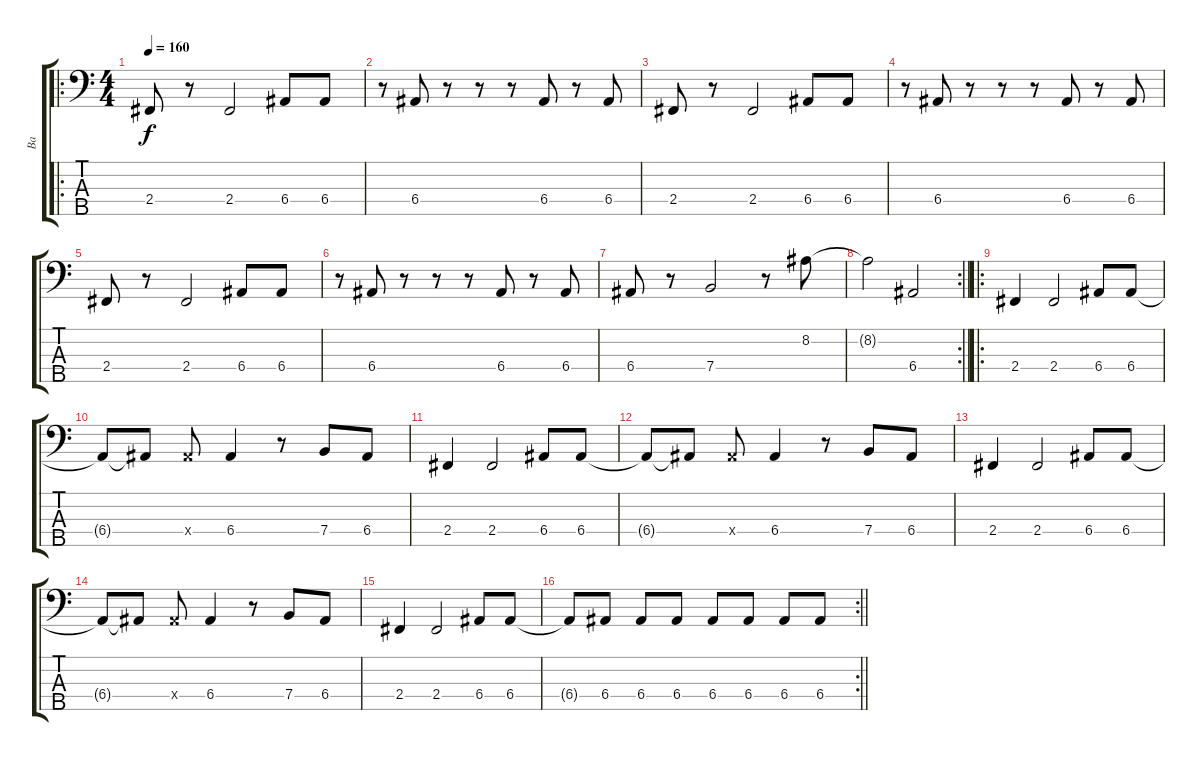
\track ("Ba" "Ba") {instrument electricbassfinger}
\staff {score tabs}
\tuning (G2 D2 A1 E1 B0) {hide}
\ro
\ts (4 4)
\tempo 160
\clef f4
\ks c
2.4.8{dy f instrument electricbassfinger} r.8 2.4.2 6.4.8 6.4.8 |
r.8 6.4.8 r.8 r.8 r.8 6.4.8 r.8 6.4.8 |
2.4.8 r.8 2.4.2 6.4.8 6.4.8 |
r.8 6.4.8 r.8 r.8 r.8 6.4.8 r.8 6.4.8 |
2.4.8 r.8 2.4.2 6.4.8 6.4.8 |
r.8 6.4.8 r.8 r.8 r.8 6.4.8 r.8 6.4.8 |
6.4.8 r.8 7.4.2 r.8 8.2.8 |
\rc 2
\barLineRight lightlight
8.2{t}.2 6.4.2 |
\ro
2.4.4 2.4.2 6.4.8 6.4.8 |
6.4{t}.8 6.4{t}.8 6.4{x}.8 6.4.4 r.8 7.4.8 6.4.8 |
2.4.4 2.4.2 6.4.8 6.4.8 |
6.4{t}.8 6.4{t}.8 6.4{x}.8 6.4.4 r.8 7.4.8 6.4.8 |
2.4.4 2.4.2 6.4.8 6.4.8 |
6.4{t}.8 6.4{t}.8 6.4{x}.8 6.4.4 r.8 7.4.8 6.4.8 |
2.4.4 2.4.2 6.4.8 6.4.8 |
\rc 2
\barLineRight lightlight
6.4{t}.8 6.4.8 6.4.8 6.4.8 6.4.8 6.4.8 6.4.8 6.4.8
